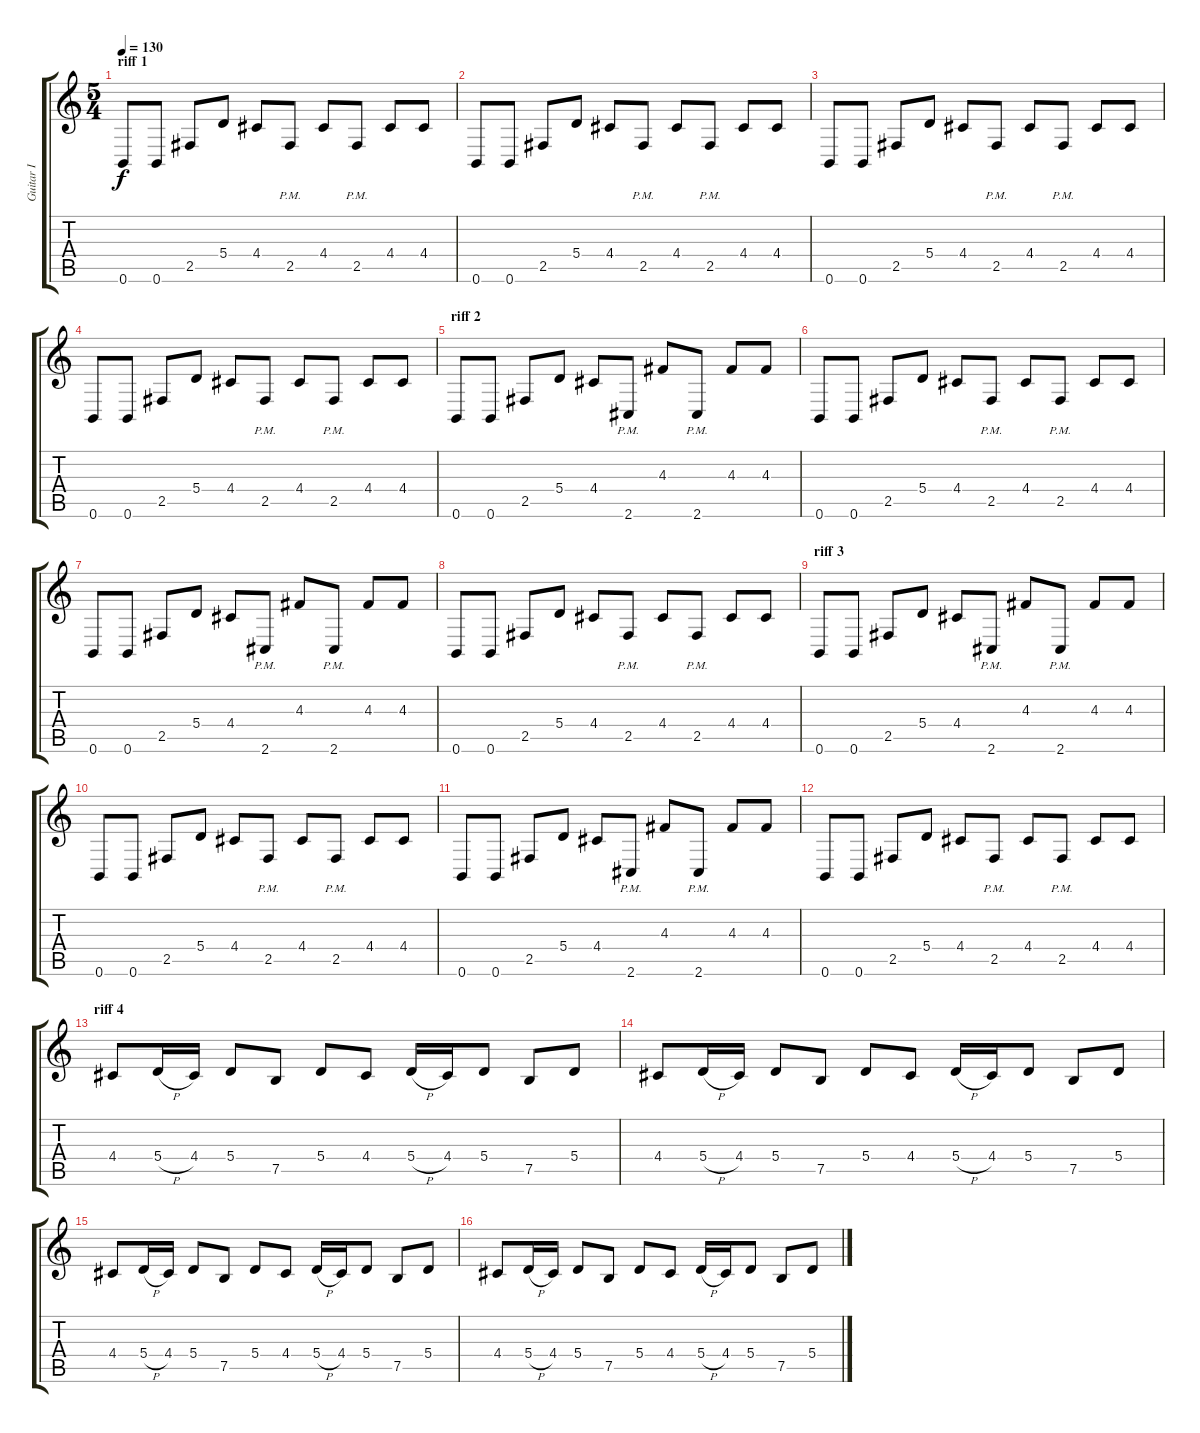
\track ("Guitar I" "Guitar I") {instrument overdrivenguitar}
\staff {score tabs}
\tuning (B3 Gb3 D3 A2 E2 B1) {hide}
\ts (5 4)
\section ("" "riff 1")
\tempo 130
\clef g2
\ks c
0.6.8{dy f instrument overdrivenguitar} 0.6.8 2.5.8 5.4.8 4.4.8 2.5{pm}.8 4.4.8 2.5{pm}.8 4.4.8 4.4.8 |
0.6.8 0.6.8 2.5.8 5.4.8 4.4.8 2.5{pm}.8 4.4.8 2.5{pm}.8 4.4.8 4.4.8 |
0.6.8 0.6.8 2.5.8 5.4.8 4.4.8 2.5{pm}.8 4.4.8 2.5{pm}.8 4.4.8 4.4.8 |
0.6.8 0.6.8 2.5.8 5.4.8 4.4.8 2.5{pm}.8 4.4.8 2.5{pm}.8 4.4.8 4.4.8 |
\section ("" "riff 2")
0.6.8 0.6.8 2.5.8 5.4.8 4.4.8 2.6{pm}.8 4.3.8 2.6{pm}.8 4.3.8 4.3.8 |
0.6.8 0.6.8 2.5.8 5.4.8 4.4.8 2.5{pm}.8 4.4.8 2.5{pm}.8 4.4.8 4.4.8 |
0.6.8 0.6.8 2.5.8 5.4.8 4.4.8 2.6{pm}.8 4.3.8 2.6{pm}.8 4.3.8 4.3.8 |
0.6.8 0.6.8 2.5.8 5.4.8 4.4.8 2.5{pm}.8 4.4.8 2.5{pm}.8 4.4.8 4.4.8 |
\section ("" "riff 3")
0.6.8 0.6.8 2.5.8 5.4.8 4.4.8 2.6{pm}.8 4.3.8 2.6{pm}.8 4.3.8 4.3.8 |
0.6.8 0.6.8 2.5.8 5.4.8 4.4.8 2.5{pm}.8 4.4.8 2.5{pm}.8 4.4.8 4.4.8 |
0.6.8 0.6.8 2.5.8 5.4.8 4.4.8 2.6{pm}.8 4.3.8 2.6{pm}.8 4.3.8 4.3.8 |
0.6.8 0.6.8 2.5.8 5.4.8 4.4.8 2.5{pm}.8 4.4.8 2.5{pm}.8 4.4.8 4.4.8 |
\section ("" "riff 4")
4.4.8 5.4{h}.16 4.4.16 5.4.8 7.5.8 5.4.8 4.4.8 5.4{h}.16 4.4.16 5.4.8 7.5.8 5.4.8 |
4.4.8 5.4{h}.16 4.4.16 5.4.8 7.5.8 5.4.8 4.4.8 5.4{h}.16 4.4.16 5.4.8 7.5.8 5.4.8 |
4.4.8 5.4{h}.16 4.4.16 5.4.8 7.5.8 5.4.8 4.4.8 5.4{h}.16 4.4.16 5.4.8 7.5.8 5.4.8 |
4.4.8 5.4{h}.16 4.4.16 5.4.8 7.5.8 5.4.8 4.4.8 5.4{h}.16 4.4.16 5.4.8 7.5.8 5.4.8
